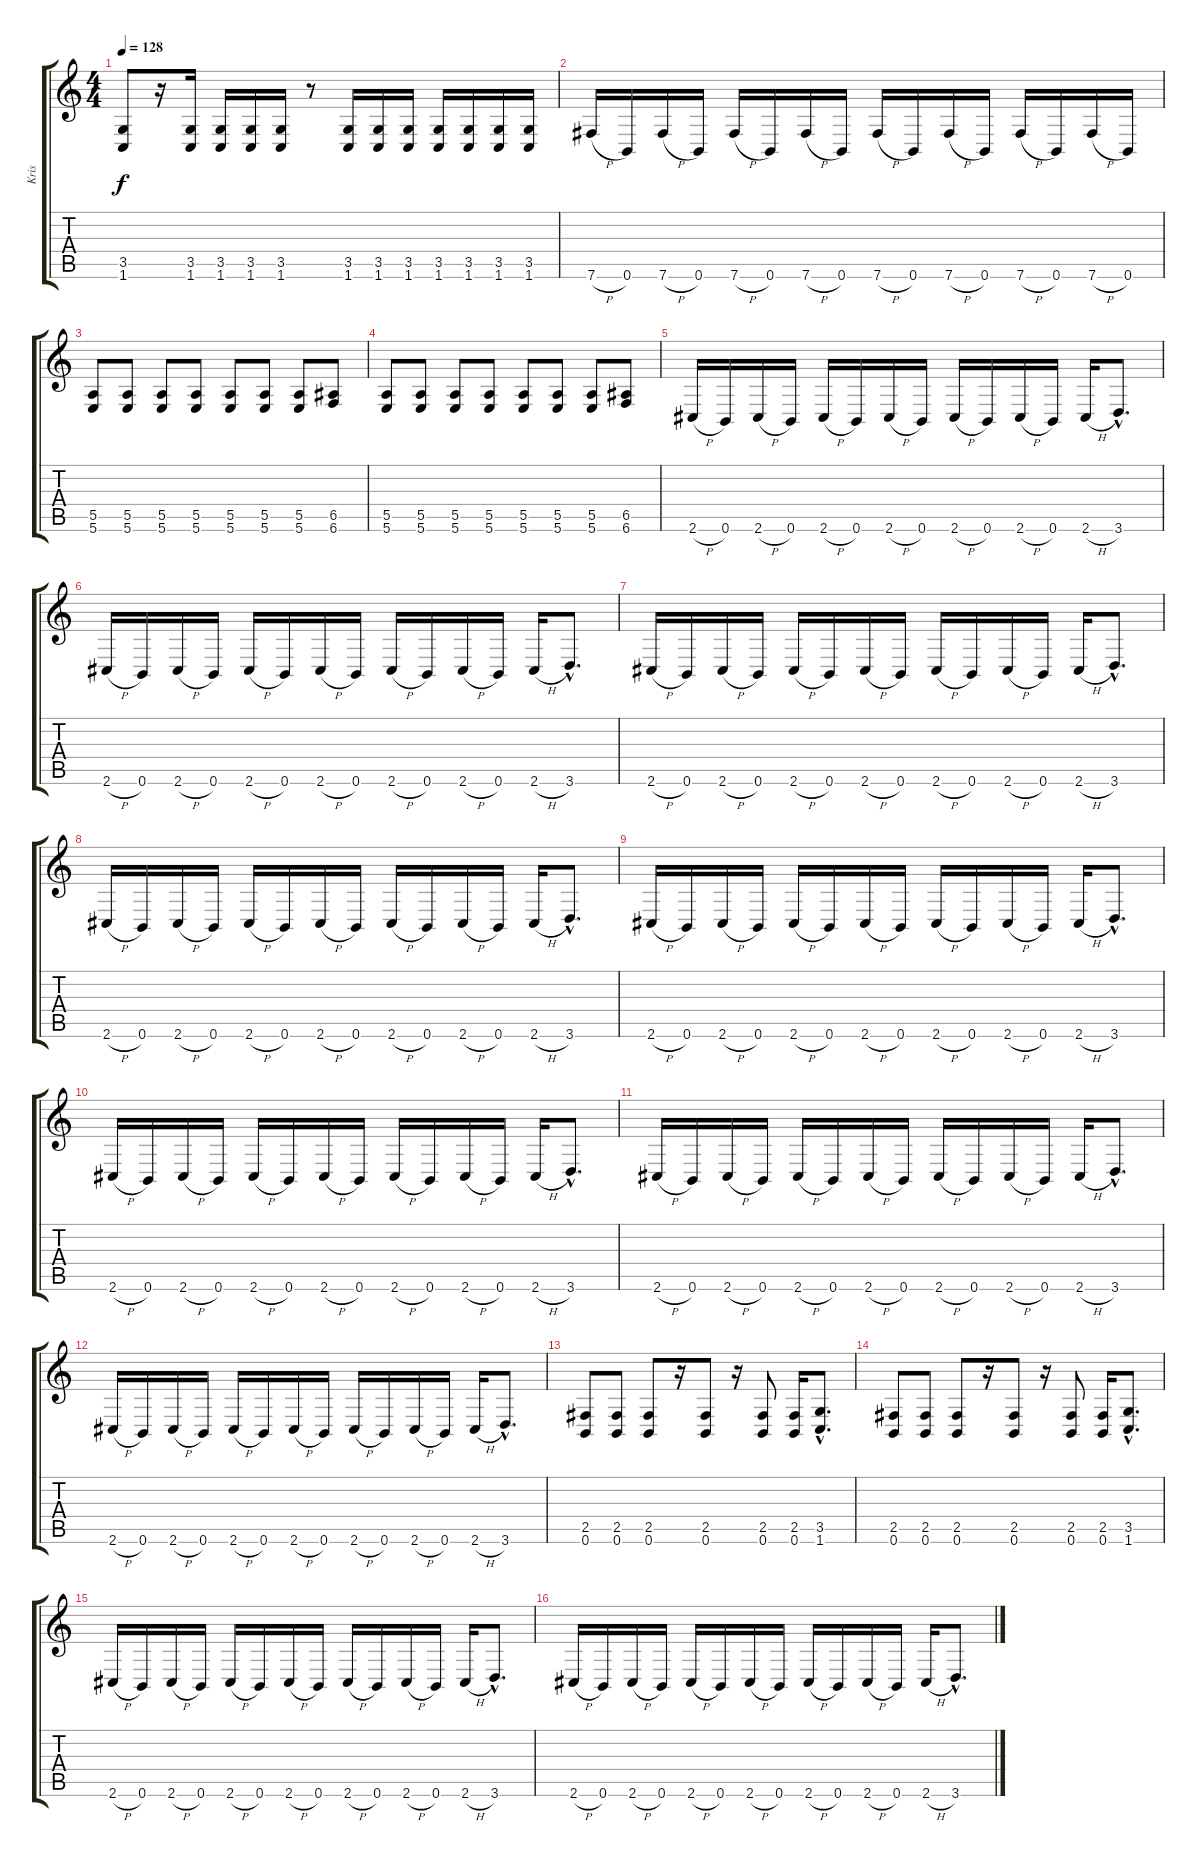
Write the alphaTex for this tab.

\track ("Kris" "Kris") {instrument distortionguitar}
\staff {score tabs}
\tuning (B3 Gb3 D3 A2 E2 B1) {hide}
\ts (4 4)
\tempo 128
\clef g2
\ks c
(3.5 1.6).8{dy f} r.16 (3.5 1.6).16 (3.5 1.6).16 (3.5 1.6).16 (3.5 1.6).16 r.8 (3.5 1.6).16 (3.5 1.6).16 (3.5 1.6).16 (3.5 1.6).16 (3.5 1.6).16 (3.5 1.6).16 (3.5 1.6).16 |
7.6{h}.16 0.6.16 7.6{h}.16 0.6.16 7.6{h}.16 0.6.16 7.6{h}.16 0.6.16 7.6{h}.16 0.6.16 7.6{h}.16 0.6.16 7.6{h}.16 0.6.16 7.6{h}.16 0.6.16 |
(5.5 5.6).8 (5.5 5.6).8 (5.5 5.6).8 (5.5 5.6).8 (5.5 5.6).8 (5.5 5.6).8 (5.5 5.6).8 (6.5 6.6).8 |
(5.5 5.6).8 (5.5 5.6).8 (5.5 5.6).8 (5.5 5.6).8 (5.5 5.6).8 (5.5 5.6).8 (5.5 5.6).8 (6.5 6.6).8 |
2.6{h}.16 0.6.16 2.6{h}.16 0.6.16 2.6{h}.16 0.6.16 2.6{h}.16 0.6.16 2.6{h}.16 0.6.16 2.6{h}.16 0.6.16 2.6{h}.16 3.6{hac}.8{d} |
2.6{h}.16 0.6.16 2.6{h}.16 0.6.16 2.6{h}.16 0.6.16 2.6{h}.16 0.6.16 2.6{h}.16 0.6.16 2.6{h}.16 0.6.16 2.6{h}.16 3.6{hac}.8{d} |
2.6{h}.16 0.6.16 2.6{h}.16 0.6.16 2.6{h}.16 0.6.16 2.6{h}.16 0.6.16 2.6{h}.16 0.6.16 2.6{h}.16 0.6.16 2.6{h}.16 3.6{hac}.8{d} |
2.6{h}.16 0.6.16 2.6{h}.16 0.6.16 2.6{h}.16 0.6.16 2.6{h}.16 0.6.16 2.6{h}.16 0.6.16 2.6{h}.16 0.6.16 2.6{h}.16 3.6{hac}.8{d} |
2.6{h}.16 0.6.16 2.6{h}.16 0.6.16 2.6{h}.16 0.6.16 2.6{h}.16 0.6.16 2.6{h}.16 0.6.16 2.6{h}.16 0.6.16 2.6{h}.16 3.6{hac}.8{d} |
2.6{h}.16 0.6.16 2.6{h}.16 0.6.16 2.6{h}.16 0.6.16 2.6{h}.16 0.6.16 2.6{h}.16 0.6.16 2.6{h}.16 0.6.16 2.6{h}.16 3.6{hac}.8{d} |
2.6{h}.16 0.6.16 2.6{h}.16 0.6.16 2.6{h}.16 0.6.16 2.6{h}.16 0.6.16 2.6{h}.16 0.6.16 2.6{h}.16 0.6.16 2.6{h}.16 3.6{hac}.8{d} |
2.6{h}.16 0.6.16 2.6{h}.16 0.6.16 2.6{h}.16 0.6.16 2.6{h}.16 0.6.16 2.6{h}.16 0.6.16 2.6{h}.16 0.6.16 2.6{h}.16 3.6{hac}.8{d} |
(2.5 0.6).8 (2.5 0.6).8 (2.5 0.6).8 r.16 (2.5 0.6).8 r.16 (2.5 0.6).8 (2.5 0.6).16 (3.5{hac} 1.6{hac}).8{d} |
(2.5 0.6).8 (2.5 0.6).8 (2.5 0.6).8 r.16 (2.5 0.6).8 r.16 (2.5 0.6).8 (2.5 0.6).16 (3.5{hac} 1.6{hac}).8{d} |
2.6{h}.16 0.6.16 2.6{h}.16 0.6.16 2.6{h}.16 0.6.16 2.6{h}.16 0.6.16 2.6{h}.16 0.6.16 2.6{h}.16 0.6.16 2.6{h}.16 3.6{hac}.8{d} |
2.6{h}.16 0.6.16 2.6{h}.16 0.6.16 2.6{h}.16 0.6.16 2.6{h}.16 0.6.16 2.6{h}.16 0.6.16 2.6{h}.16 0.6.16 2.6{h}.16 3.6{hac}.8{d}
